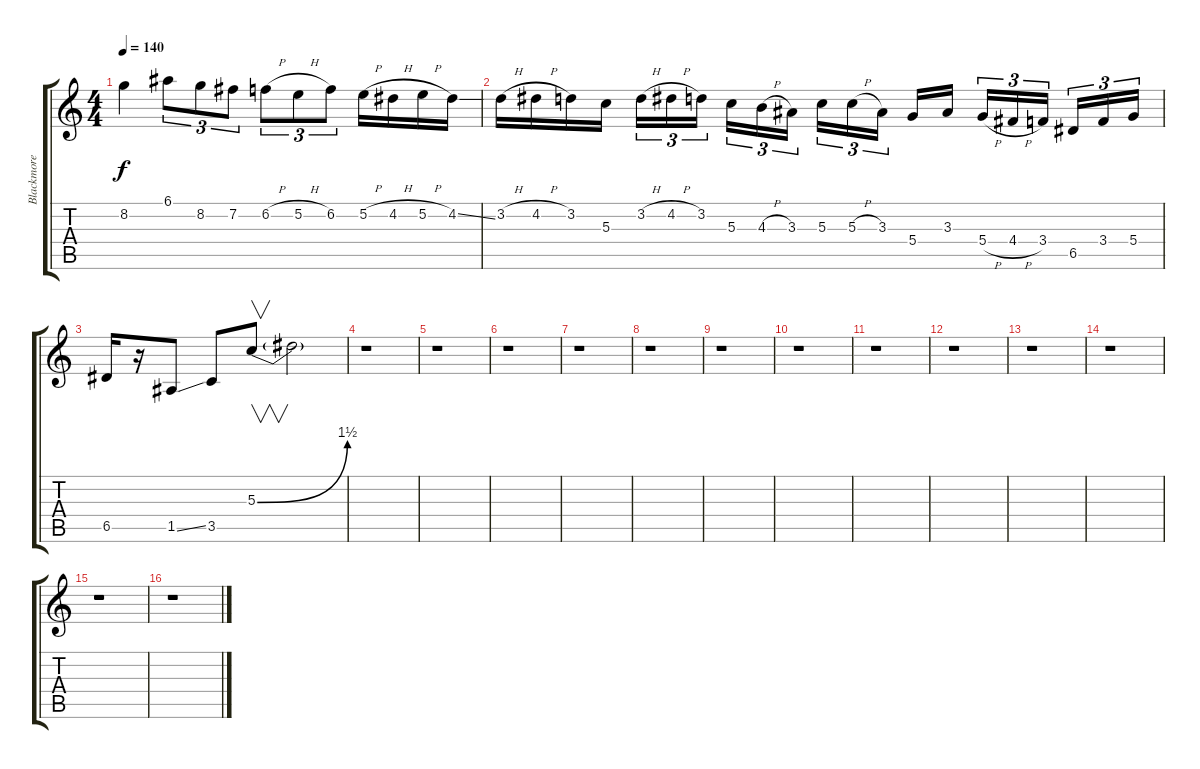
\track ("Blackmore" "Blackmore") {instrument distortionguitar}
\staff {score tabs}
\tuning (E4 B3 G3 D3 A2 E2) {hide}
\ts (4 4)
\tempo 140
\clef g2
\ks c
8.2{t}.4{dy f} 6.1.8{tu (3 2)} 8.2.8{tu (3 2)} 7.2.8{tu (3 2)} 6.2{h}.8{tu (3 2)} 5.2{h}.8{tu (3 2)} 6.2.8{tu (3 2)} 5.2{h}.16 4.2{h}.16 5.2{h}.16 4.2{ss}.16 |
3.2{h}.16 4.2{h}.16 3.2.16 5.3.16 3.2{h}.16{tu (3 2)} 4.2{h}.16{tu (3 2)} 3.2.16{tu (3 2)} 5.3.16{tu (3 2)} 4.3{h}.16{tu (3 2)} 3.3.16{tu (3 2)} 5.3.16{tu (3 2)} 5.3{h}.16{tu (3 2)} 3.3.16{tu (3 2)} 5.4.16 3.3.16 5.4{h}.16{tu (3 2)} 4.4{h}.16{tu (3 2)} 3.4.16{tu (3 2)} 6.5.16{tu (3 2)} 3.4.16{tu (3 2)} 5.4.16{tu (3 2)} |
6.5.16 r.16 1.5{ss}.8 3.5.8 5.3{be (bend 0 0 60 6)}.8{v} 5.3{t}.2 |
r.1 |
r.1 |
r.1 |
r.1 |
r.1 |
r.1 |
r.1 |
r.1 |
r.1 |
r.1 |
r.1 |
r.1 |
r.1
